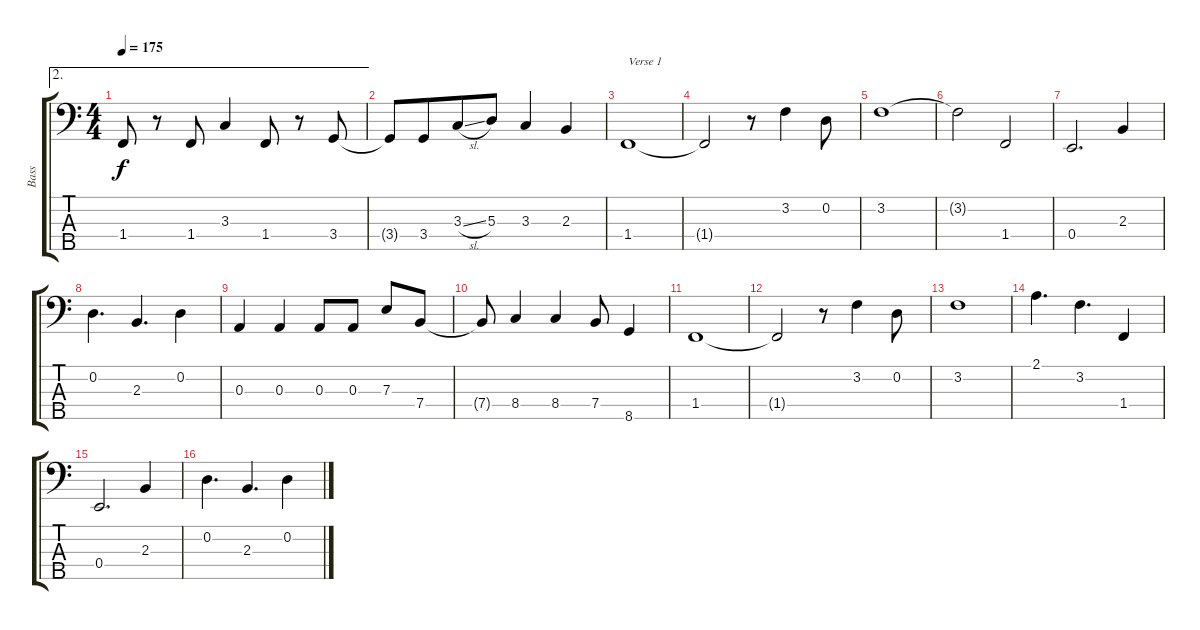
\track ("Bass" "Bass") {instrument electricbassfinger}
\staff {score tabs}
\tuning (G2 D2 A1 E1 B0) {hide}
\ae 2
\ts (4 4)
\tempo 175
\clef f4
\ks c
1.4.8{dy f} r.8 1.4.8 3.3.4 1.4.8 r.8{beam merge} 3.4.8 |
3.4{t}.8 3.4.8{beam merge} 3.3{sl}.8 5.3.8{beam merge} 3.3.4 2.3.4 |
1.4.1{txt "Verse 1"} |
1.4{t}.2 r.8 3.2.4 0.2.8 |
3.2.1 |
3.2{t}.2 1.4.2 |
0.4.2{d} 2.3.4 |
0.2.4{d} 2.3.4{d} 0.2.4 |
0.3.4 0.3.4 0.3.8 0.3.8 7.3.8 7.4.8 |
7.4{t}.8 8.4.4 8.4.4 7.4.8 8.5.4 |
1.4.1 |
1.4{t}.2 r.8 3.2.4 0.2.8 |
3.2.1 |
2.1.4{d} 3.2.4{d} 1.4.4 |
0.4.2{d} 2.3.4 |
0.2.4{d} 2.3.4{d} 0.2.4
